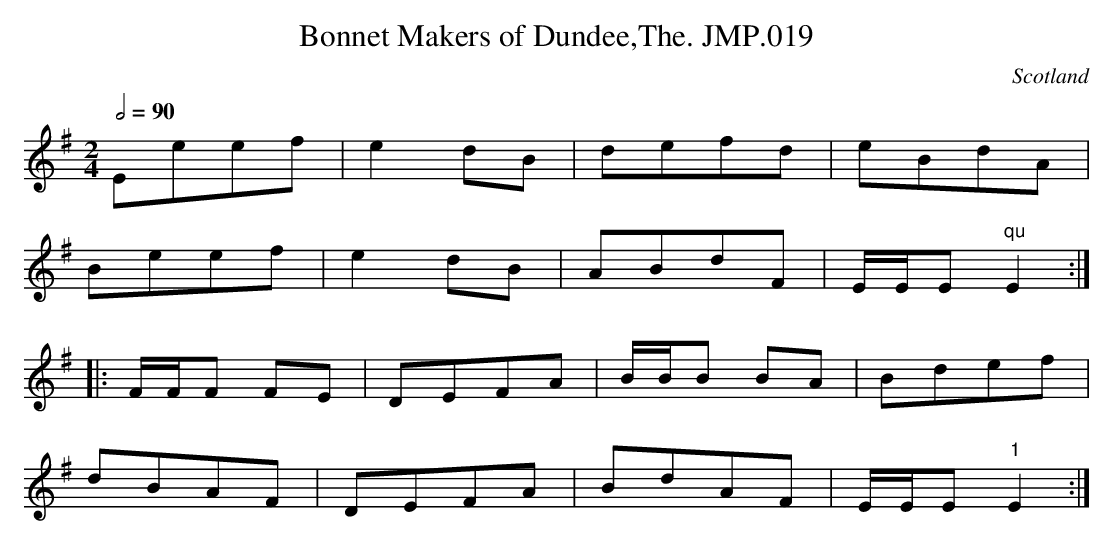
X:1
T:Bonnet Makers of Dundee,The. JMP.019
M:2/4
L:1/8
Q:1/2=90
O:Scotland
notC:"20"
K:G major
Eeef | e2 dB | defd | eBdA |!
Beef | e2 dB | ABdF | E/E/E"qu" E2 :|!
|:F/F/F FE | DEFA | B/B/B BA | Bdef |!
dBAF | DEFA | BdAF | E/E/E "1"E2 :|
